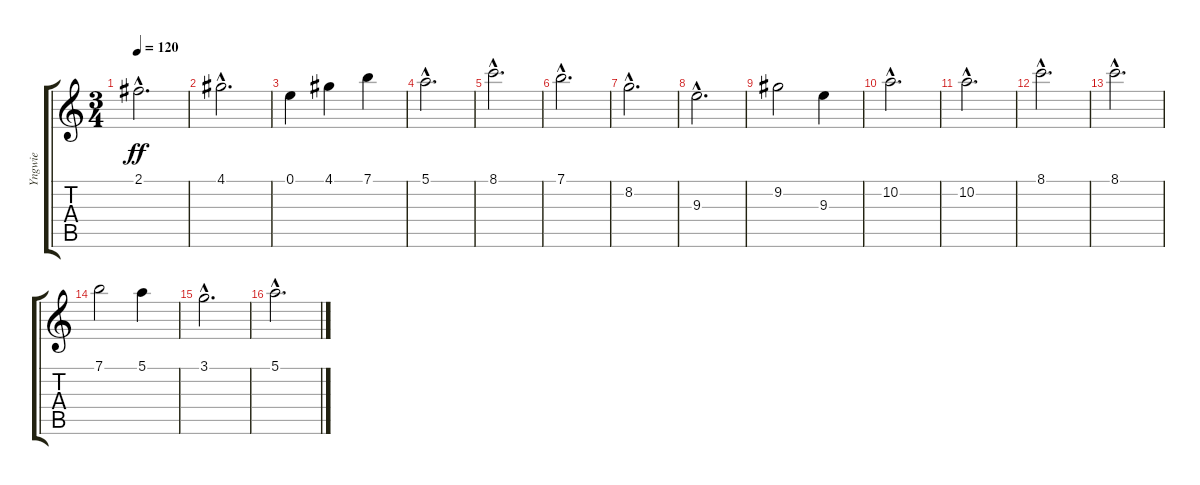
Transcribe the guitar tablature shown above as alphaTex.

\track ("Yngwie" "Yngwie") {instrument overdrivenguitar}
\staff {score tabs}
\tuning (E4 B3 G3 D3 A2 E2) {hide}
\ts (3 4)
\tempo 120
\clef g2
\ks c
2.1{hac}.2{d dy ff} |
4.1{hac}.2{d} |
0.1.4 4.1.4 7.1.4 |
5.1{hac}.2{d} |
8.1{hac}.2{d} |
7.1{hac}.2{d} |
8.2{hac}.2{d} |
9.3{hac}.2{d} |
9.2.2 9.3.4 |
10.2{hac}.2{d} |
10.2{hac}.2{d} |
8.1{hac}.2{d} |
8.1{hac}.2{d} |
7.1.2 5.1.4 |
3.1{hac}.2{d} |
5.1{hac}.2{d}
